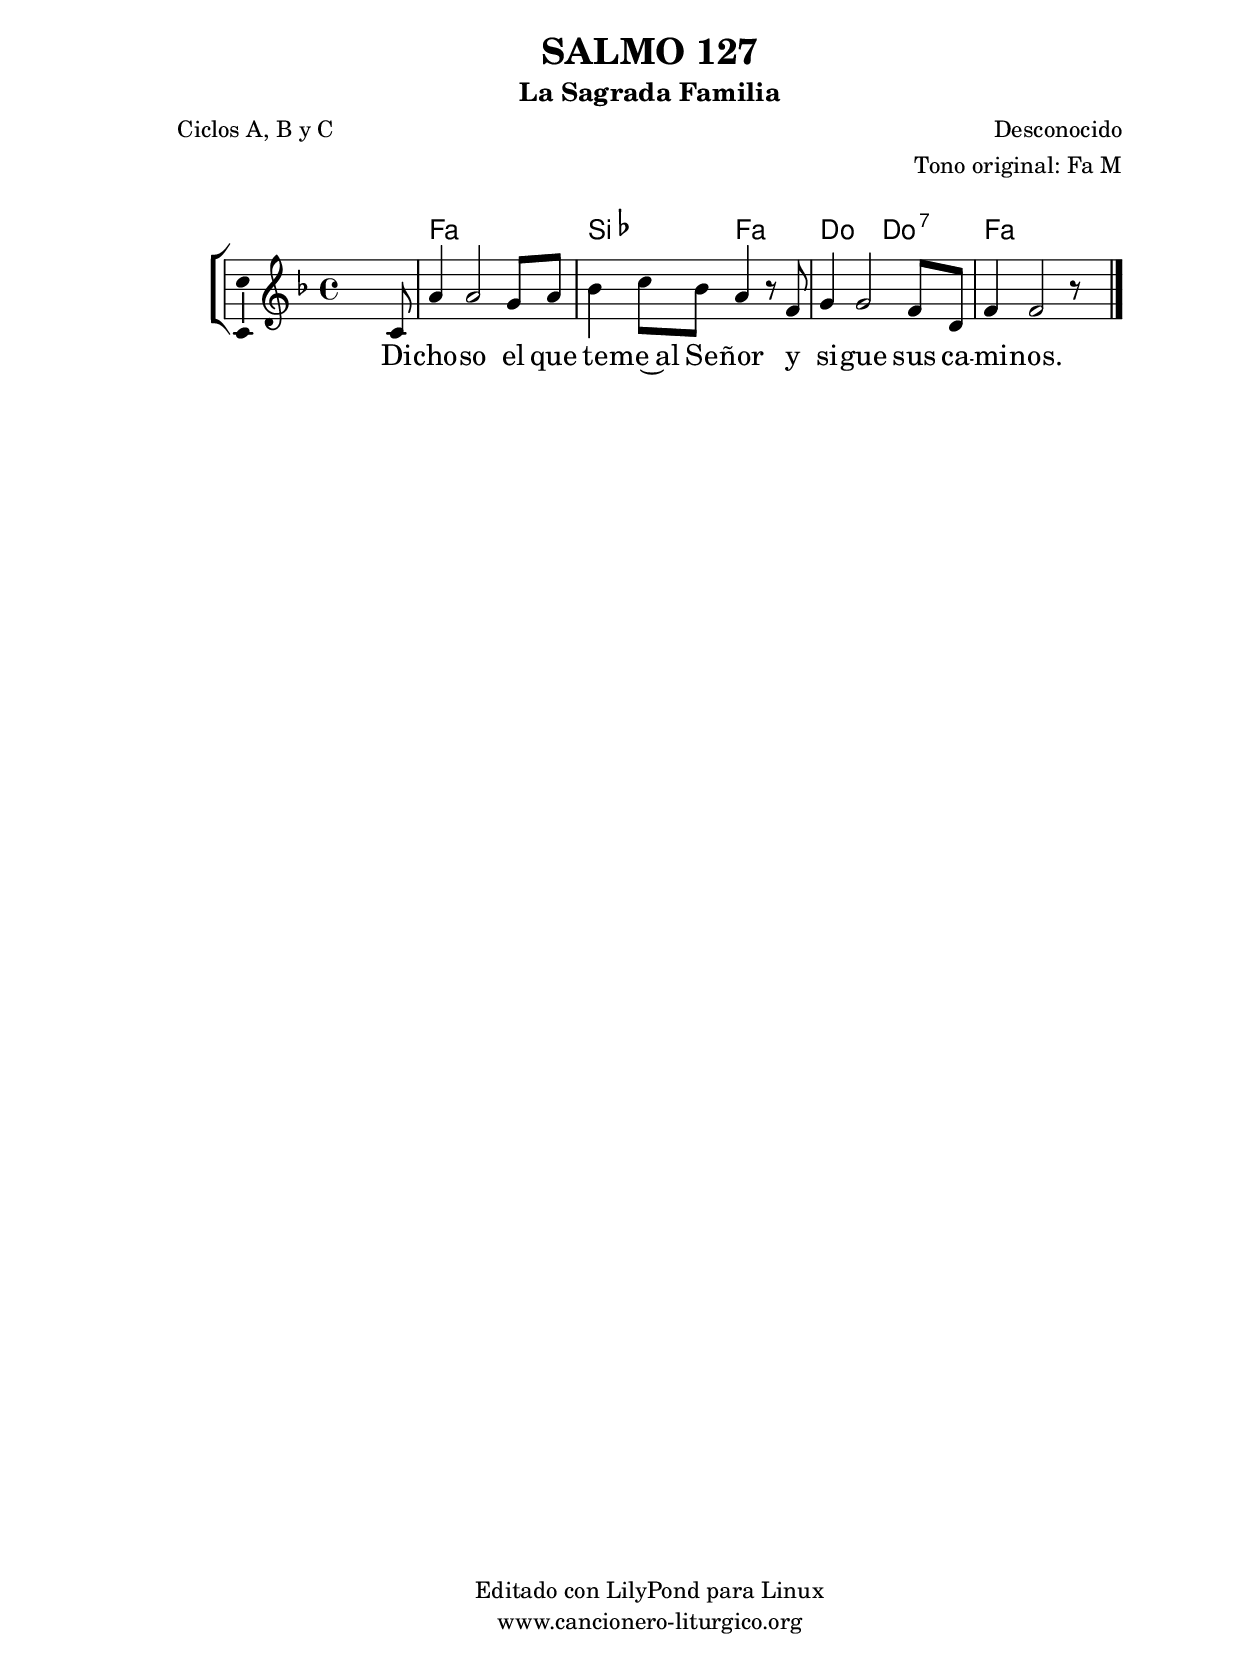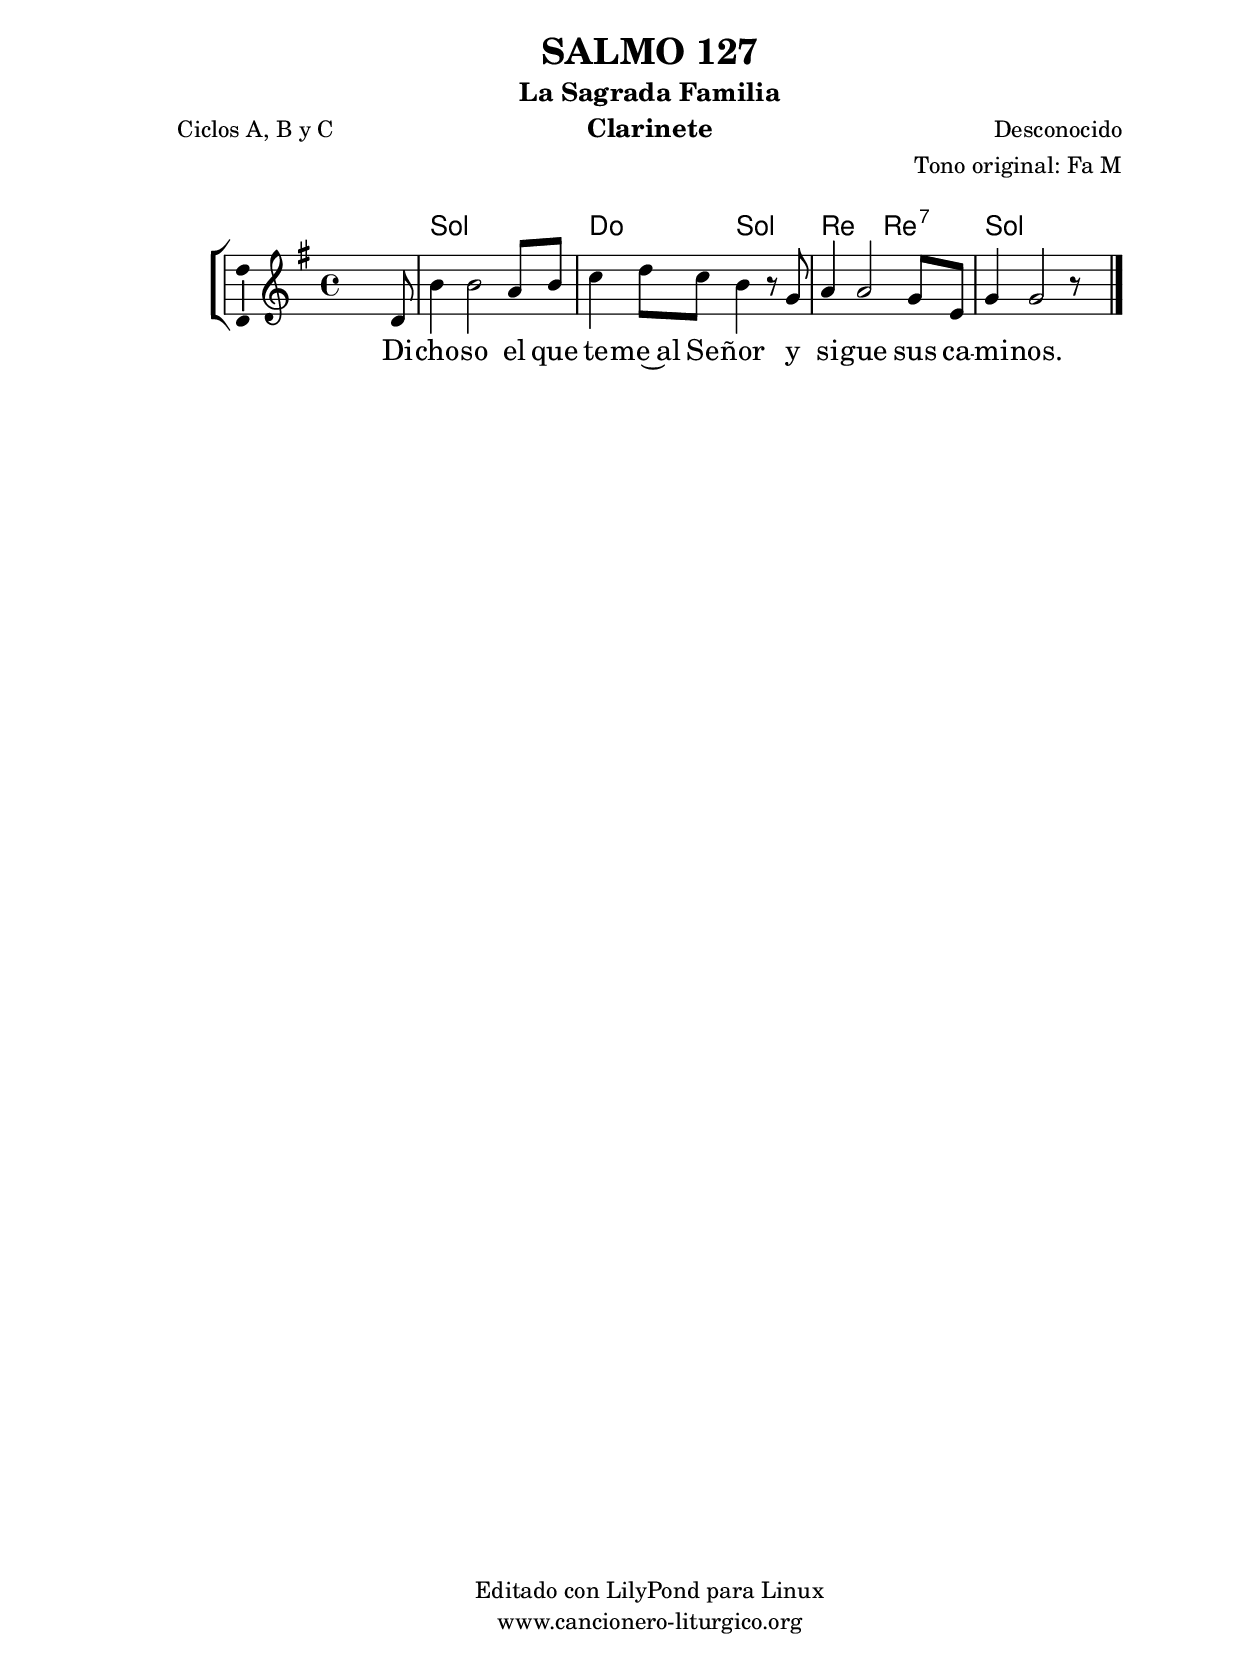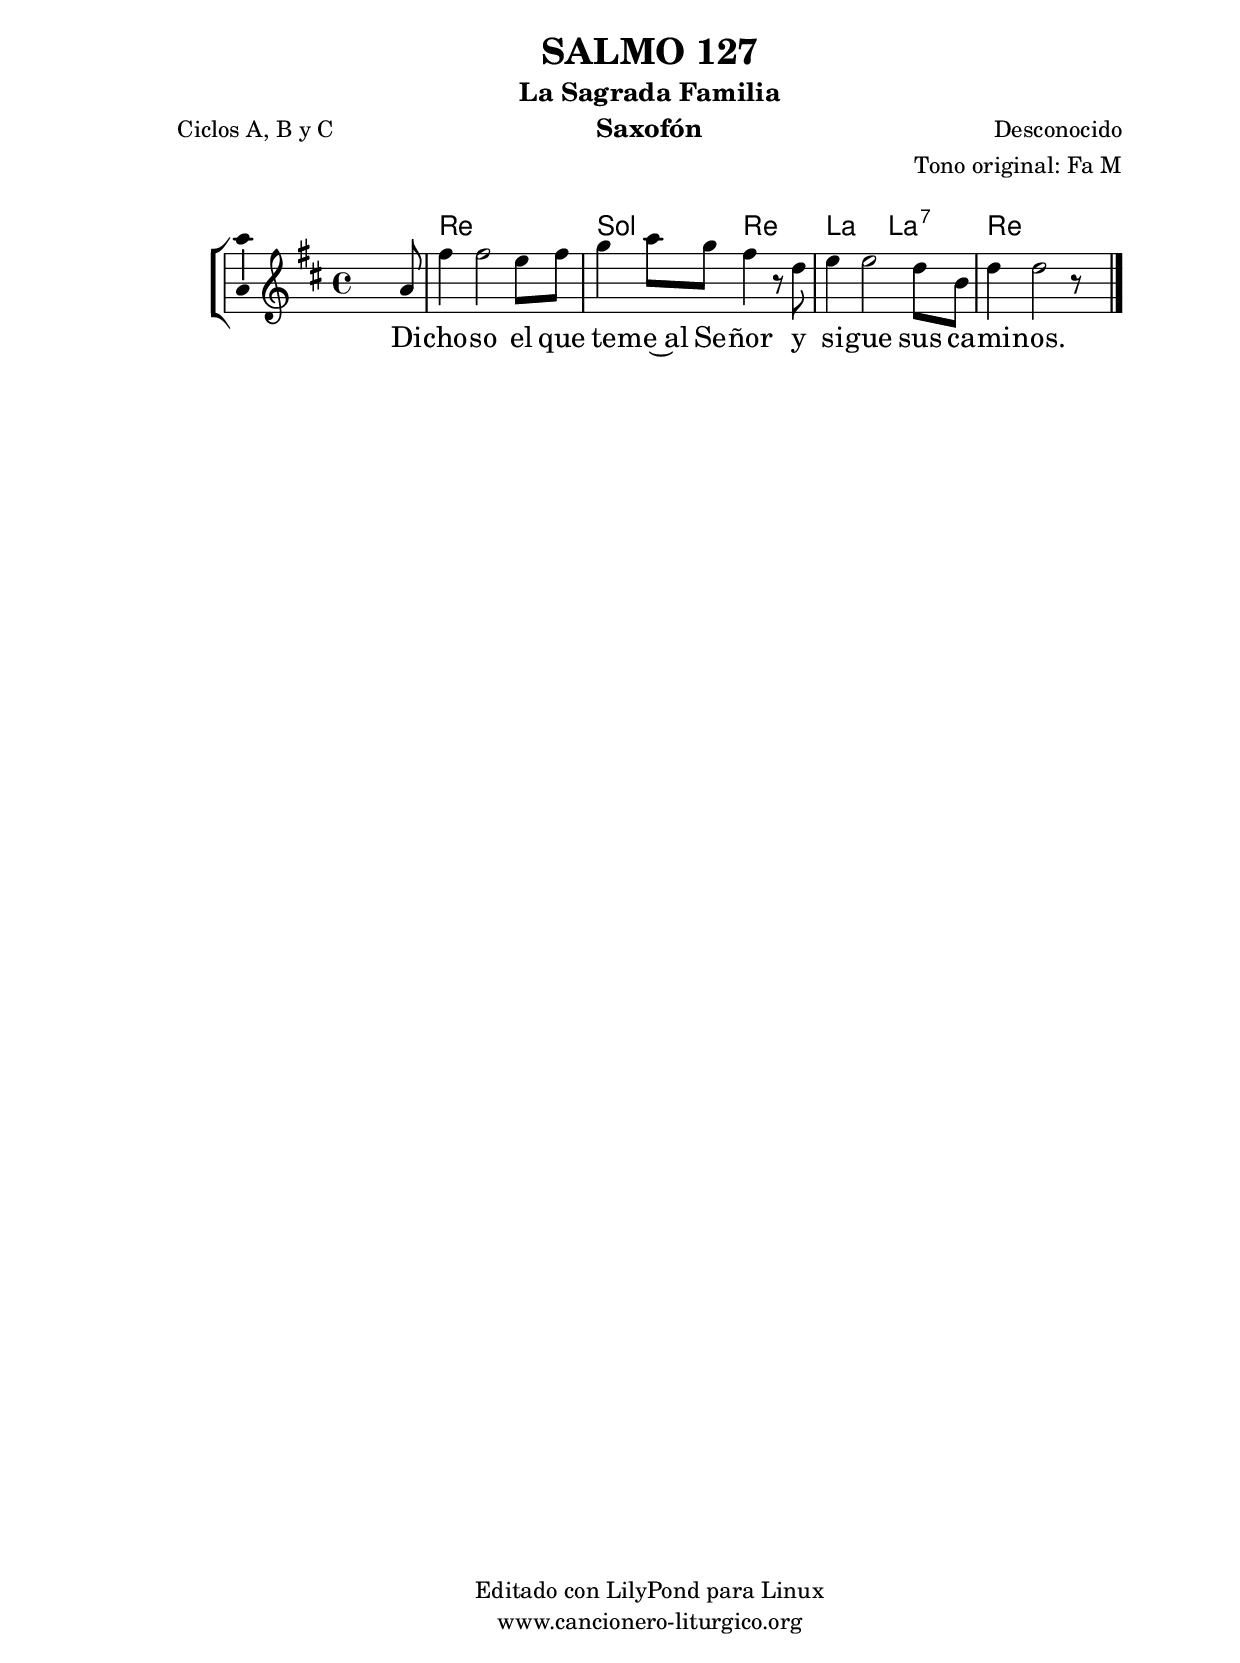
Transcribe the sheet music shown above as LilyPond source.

%
%para convertir .midi en .wav:
%timidity filename.midi -Ow -o finename.wav
%
%
%Para convertir de .wav a .mp3:
%lame -h -m j filename.wav
%
%
%para escuchar el midi:
%timidity nombrefichero.midi
%


%versión de lilypond para la que se ha escrito esta partitura:
\version "2.16.0"

	%Tamaño papel
	#(set-default-paper-size "a4")
	%Tamaño partitura
	#(set-global-staff-size 20)
	%No responde al pulsar sobre una nota
	#(ly:set-option 'point-and-click #f)

%parámetros del encabezamiento:
\header {
	title = "SALMO 127"
	subtitle = "La Sagrada Familia"
	composer = "Desconocido"
	poet = "Ciclos A, B y C"
	meter = ""
	arranger = "Tono original: Fa M"
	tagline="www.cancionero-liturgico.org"
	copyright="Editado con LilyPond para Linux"
	}

%parámetros asociados al papel:
\paper  {
	oddHeaderMarkup = \markup {\fill-line { \on-the-fly #not-first-page \fromproperty #'header:title \on-the-fly #not-first-page \fromproperty #'header:composer }}
	evenHeaderMarkup = \markup {\fill-line { \fromproperty #'header:composer \fromproperty #'header:title }}
	#(set-paper-size "a4")
	print-page-number = ##f
	first-page-number = 1
	print-first-page-number = ##f
%	head-separation = 3.0 \cm
	top-margin = 2.0 \cm
	bottom-margin = 0.5\cm
%%%	bottom-margin = -1.0\cm
	left-margin = 3.0 \cm
	line-width = 16.0 \cm 
	indent = 8\mm
	interscoreline = 2.\mm
	between-system-space = 15\mm
%	para que las partituras no llenen la hoja:
	ragged-bottom = ##t
%	idem para la última hoja:
	ragged-last-bottom = ##f
%	para que las partituras llenen el ancho del papel:
	ragged-last = ##f
	after-title-space = 2.5 \cm
%page-count=1
%system-count=8

	%Flexible Vertical Spacing
%	markup-markup-spacing =
%	#'((basic-distance . 15) (minimum-distance . 15) (padding . 3))
	markup-system-spacing =
	#'((basic-distance . 15) (minimum-distance . 15) (padding . 3))
	system-system-spacing =
	#'((basic-distance . 15) (minimum-distance . 15) (padding . 3))
	score-system-spacing =
	#'((basic-distance . 15) (minimum-distance . 15) (padding . 5))
%	top-system-spacing = % header
%	#'((basic-distance . 8) (minimum-distance . 0) (padding . 3))
%	top-markup-spacing =
%	#'((basic-distance . 20) (minimum-distance . 20) (padding . 3))
	last-bottom-spacing = % footer
	#'((basic-distance . 5) (minimum-distance . 5) (padding . 3))
%	score-markup-spacing =
%	#'((basic-distance . 16) (minimum-distance . 13) (padding . 3))

	}


%parámetros que afectan a toda la partitura:
global =  {
	%clave de sol (G):
	\clef G
	%armadura:
%	\transpose f e
	\key f \major
	\tempo 4=100
	\set Score.tempoHideNote = ##t
	}


acordes = {
	\italianChords
	\chordmode {
%	\transpose f e
{

s1
f1 bes2 f c c:7 f1

	}
	}
}

melodia = 
%	\transpose f e
{
	\relative c'{

\time 4/4
s2 s4 s8 c8
a'4 a2 g8 a
bes4 c8 bes a4 r8 f8
g4 g2 f8 d
f4 f2 r8 s8

	\bar "|."
	}
	}


texto = \lyricmode {
Di -- cho -- so el que te -- me~al Se -- ñor
y si -- gue sus ca -- mi -- nos.
	}


acordesStaff = \context ChordNames = acordesStaff <<
	\set chordChanges = ##t
	\acordes
	>>


vozStaff = \context Voice = vozStaff
\with {\consists "Ambitus_engraver"}
<<
%	\set Staff.instrumentName = ""
%	\set Staff.shortInstrumentName = ""
%	\set Staff.midiInstrument = #"clarinet"
%	\set Staff.midiInstrument = #"cello"
%	\set Staff.midiInstrument = #"flute"
	\set Staff.midiInstrument = #"electric guitar (jazz)"
%	\set Staff.midiInstrument = #"english horn"
%	\set Staff.midiInstrument = #"violin"
%	\set Staff.midiInstrument = #"glockenspiel"
	\set Staff.midiMinimumVolume = #0.7
	\set Staff.midiMaximumVolume = #0.9
	\global
	\melodia
	>>


textoStaff = \context Lyrics = textoStaff <<
	\lyricsto vozStaff \texto
	>>

\book {
	\score {
		\context ChoirStaff {
			\override StaffGroup.SystemStartBracket #'collapse-height = #1
			\override Score.SystemStartBar #'collapse-height = #1
			<<
			\acordesStaff
			\vozStaff
			\textoStaff
			>>
			}
		\layout {
	    		\context {
				\Lyrics
				\override LyricText #'font-size = #2
				}
	   		 \context {
				\Score
				%fontSize = #3
				\override StaffSymbol #'staff-space = #(magstep +3)
				%\override Beam #'thickness = #0.55
				%\override SpacingSpanner #'spacing-increment = #1.0
				%\override Slur #'height-limit = #1.5
				}
			}
		}
	\score {
		\unfoldRepeats
		\context ChoirStaff {
			<<
			\acordesStaff
			\vozStaff
			>>
			}
		\midi {
	  		\context {
	  			\Score
				tempoWholesPerMinute = #(ly:make-moment 70 4)
				}
			}
		}
	}

%Partitura para clarinete
#(define output-suffix "C")
\book {
	\header{
		instrument = "Clarinete"
		}
	\score {
		\context ChoirStaff {
			\override StaffGroup.SystemStartBracket #'collapse-height = #1
			\override Score.SystemStartBar #'collapse-height = #1
\transpose c d
			<<
			\acordesStaff
			\vozStaff
			\textoStaff
			>>
			}
		\layout {
	    		\context {
				\Lyrics
				\override LyricText #'font-size = #2
				}
	   		 \context {
				\Score
				%fontSize = #3
				\override StaffSymbol #'staff-space = #(magstep +3)
				%\override Beam #'thickness = #0.55
				%\override SpacingSpanner #'spacing-increment = #1.0
				%\override Slur #'height-limit = #1.5
				}
			}
		}
	}

%Partitura para saxofón
#(define output-suffix "S")
\book {
	\header{
		instrument = "Saxofón"
		}
	\score {
		\context ChoirStaff {
			\override StaffGroup.SystemStartBracket #'collapse-height = #1
			\override Score.SystemStartBar #'collapse-height = #1
\transpose c a
			<<
			\acordesStaff
			\vozStaff
			\textoStaff
			>>
			}
		\layout {
	    		\context {
				\Lyrics
				\override LyricText #'font-size = #2
				}
	   		 \context {
				\Score
				%fontSize = #3
				\override StaffSymbol #'staff-space = #(magstep +3)
				%\override Beam #'thickness = #0.55
				%\override SpacingSpanner #'spacing-increment = #1.0
				%\override Slur #'height-limit = #1.5
				}
			}
		}
	}

